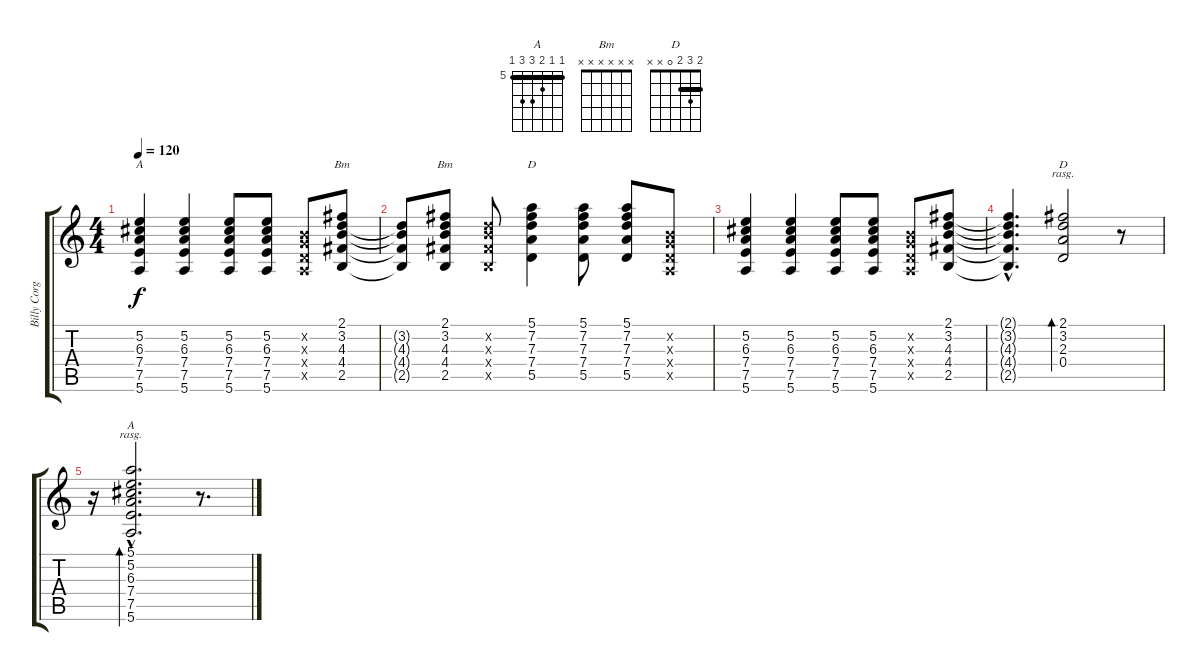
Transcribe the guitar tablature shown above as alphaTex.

\track ("Billy Corgan" "Billy Corg") {instrument electricguitarclean}
\staff {score tabs}
\tuning (E4 B3 G3 D3 A2 E2) {hide}
\chord ("A" x 5 6 7 7 5) {firstfret 5 barre 5}
\chord ("Bm" 2 3 4 4 2 x) {barre 2}
\chord ("Bm" x x x x x x)
\chord ("D" 5 7 7 7 5 x) {firstfret 5 barre 5}
\chord ("D" 2 3 2 0 x x) {barre 2}
\chord ("A" 5 5 6 7 7 5) {firstfret 5 barre 5}
\ts (4 4)
\tempo 120
\clef g2
\ks c
(5.2 6.3 7.4 7.5 5.6).4{ch "A" dy f} (5.2 6.3 7.4 7.5 5.6).4 (5.2 6.3 7.4 7.5 5.6).8 (5.2 6.3 7.4 7.5 5.6).8 (0.2{x} 0.3{x} 0.4{x} 0.5{x}).8 (2.1 3.2 4.3 4.4 2.5).8{ch "Bm"} |
(3.2{t} 4.3{t} 4.4{t} 2.5{t}).8 (2.1 3.2 4.3 4.4 2.5).8{ch "Bm"} (3.2{x} 4.3{x} 4.4{x} 2.5{x}).8 (5.1 7.2 7.3 7.4 5.5).4{ch "D"} (5.1 7.2 7.3 7.4 5.5).8 (5.1 7.2 7.3 7.4 5.5).8 (0.2{x} 0.3{x} 0.4{x} 0.5{x}).8 |
(5.2 6.3 7.4 7.5 5.6).4 (5.2 6.3 7.4 7.5 5.6).4 (5.2 6.3 7.4 7.5 5.6).8 (5.2 6.3 7.4 7.5 5.6).8 (0.2{x} 0.3{x} 0.4{x} 0.5{x}).8 (2.1 3.2 4.3 4.4 2.5).8 |
(2.1{hac t} 3.2{hac t} 4.3{hac t} 4.4{hac t} 2.5{hac t}).4{d} (2.1 3.2 2.3 0.4).2{bd 240 ch "D" rasg ii} r.8 |
r.16 (5.1{hac} 5.2{hac} 6.3{hac} 7.4{hac} 7.5{hac} 5.6).2{d bd 480 ch "A" rasg ii} r.8{d}
